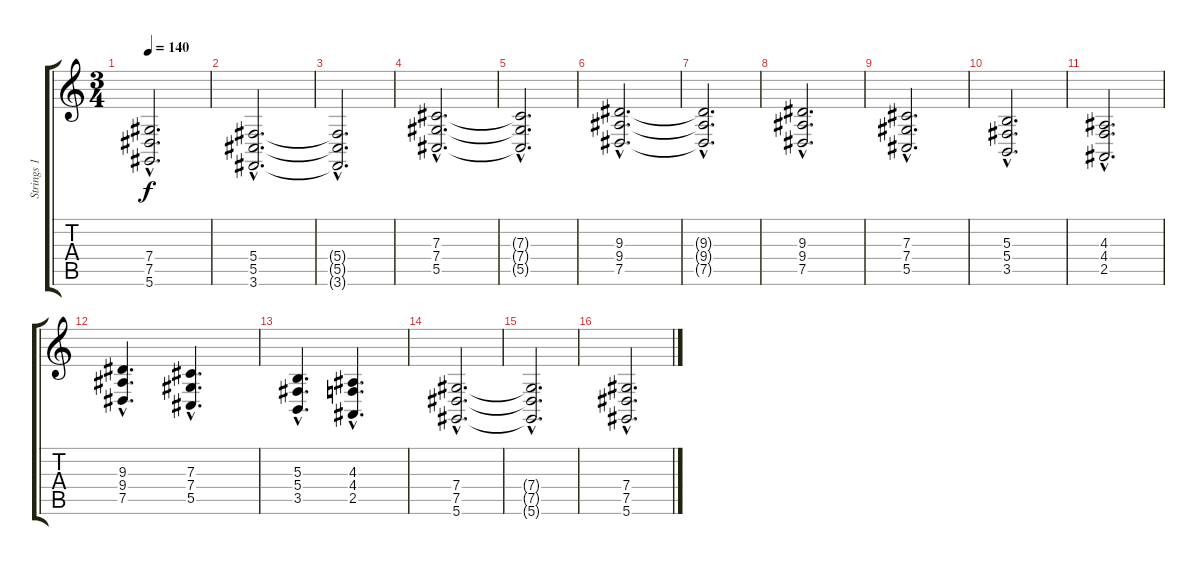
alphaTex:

\track ("Strings 1" "Strings 1") {instrument stringensemble1}
\staff {score tabs}
\tuning (Eb4 Bb3 Gb3 Db3 Ab2 Eb2) {hide}
\ts (3 4)
\tempo 140
\clef g2
\ks c
(7.4{hac t} 7.5{hac t} 5.6{hac t}).2{d dy f} |
(5.4{hac} 5.5{hac} 3.6{hac}).2{d} |
(5.4{hac t} 5.5{hac t} 3.6{hac t}).2{d} |
(7.3{hac} 7.4{hac} 5.5{hac}).2{d} |
(7.3{hac t} 7.4{hac t} 5.5{hac t}).2{d} |
(9.3{hac} 9.4{hac} 7.5{hac}).2{d} |
(9.3{hac t} 9.4{hac t} 7.5{hac t}).2{d} |
(9.3{hac} 9.4{hac} 7.5{hac}).2{d} |
(7.3{hac} 7.4{hac} 5.5{hac}).2{d} |
(5.3{hac} 5.4{hac} 3.5{hac}).2{d} |
(4.3{hac} 4.4{hac} 2.5{hac}).2{d} |
(9.3{hac} 9.4{hac} 7.5{hac}).4{d} (7.3{hac} 7.4{hac} 5.5{hac}).4{d} |
(5.3{hac} 5.4{hac} 3.5{hac}).4{d} (4.3{hac} 4.4{hac} 2.5{hac}).4{d} |
(7.4{hac} 7.5{hac} 5.6{hac}).2{d} |
(7.4{hac t} 7.5{hac t} 5.6{hac t}).2{d} |
(7.4{hac} 7.5{hac} 5.6{hac}).2{d}
